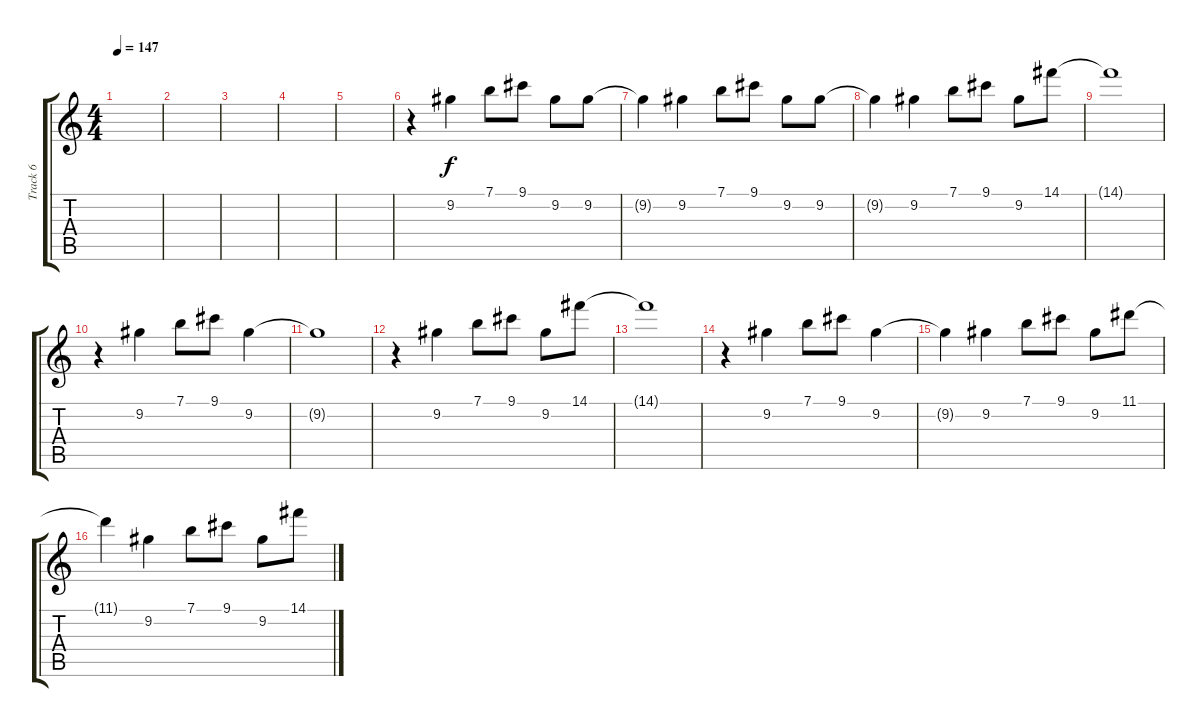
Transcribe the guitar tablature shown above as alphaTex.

\track ("Track 6" "Track 6") {instrument distortionguitar}
\staff {score tabs}
\tuning (E4 B3 G3 D3 A2 E2) {hide}
\ts (4 4)
\tempo 147
\clef g2
\ks c
|
|
|
|
|
r.4 9.2.4{dy f} 7.1.8 9.1.8 9.2.8 9.2.8 |
9.2{t}.4 9.2.4 7.1.8 9.1.8 9.2.8 9.2.8 |
9.2{t}.4 9.2.4 7.1.8 9.1.8 9.2.8 14.1.8 |
14.1{t}.1 |
r.4 9.2.4 7.1.8 9.1.8 9.2.4 |
9.2{t}.1 |
r.4 9.2.4 7.1.8 9.1.8 9.2.8 14.1.8 |
14.1{t}.1 |
r.4 9.2.4 7.1.8 9.1.8 9.2.4 |
9.2{t}.4 9.2.4 7.1.8 9.1.8 9.2.8 11.1.8 |
11.1{t}.4 9.2.4 7.1.8 9.1.8 9.2.8 14.1.8
